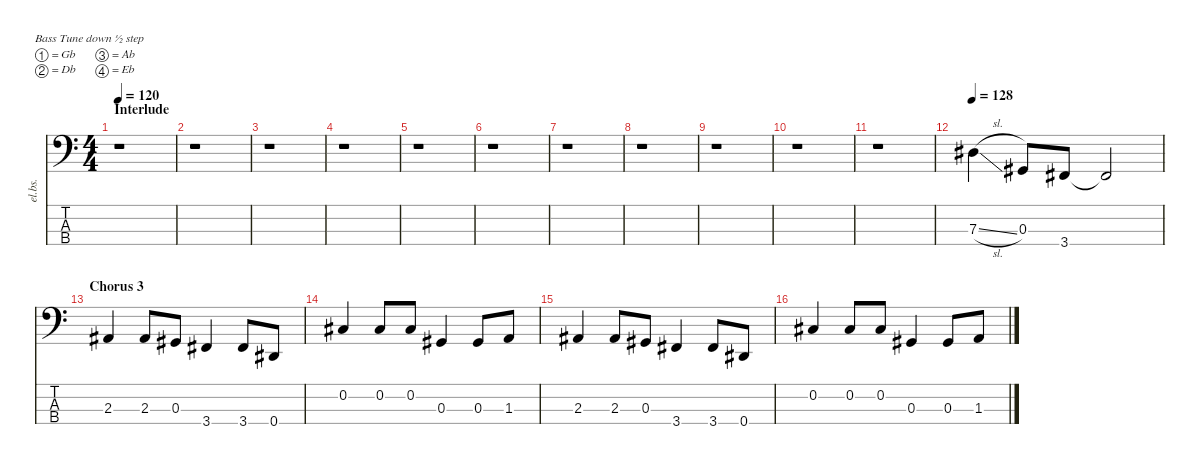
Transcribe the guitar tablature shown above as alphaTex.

\defaultSystemsLayout 4
\hideDynamics
\bracketExtendMode nobrackets
\otherSystemsTrackNameOrientation horizontal
\track ("D'arcy Wretzky" "el.bs.") {instrument electricbasspick}
\staff {score tabs}
\tuning (Gb2 Db2 Ab1 Eb1)
\ts (4 4)
\section ("" "Interlude")
\tempo 120
\clef f4
\ks c
r.1{dy mf beam Down} |
r.1{beam Down} |
r.1{beam Down} |
r.1{beam Down} |
r.1{beam Down} |
r.1{beam Down} |
r.1{beam Down} |
r.1{beam Down} |
r.1{beam Down} |
r.1{beam Down} |
r.1{beam Down} |
\tempo 128
7.3{sl acc #}.4{beam Down} 0.3{acc #}.8{beam Up} 3.4{acc #}.8{beam Up} 3.4{t acc #}.2{beam Up} |
\section ("" "Chorus 3")
2.3{acc #}.4{beam Up} 2.3{acc #}.8{beam Up} 0.3{acc #}.8{beam Up} 3.4{acc #}.4{beam Up} 3.4{acc #}.8{beam Up} 0.4{acc #}.8{beam Up} |
0.2{acc #}.4{beam Up} 0.2{acc #}.8{beam Up} 0.2{acc #}.8{beam Up} 0.3{acc #}.4{beam Up} 0.3{acc #}.8{beam Up} 1.3.8{beam Up} |
2.3{acc #}.4{beam Up} 2.3{acc #}.8{beam Up} 0.3{acc #}.8{beam Up} 3.4{acc #}.4{beam Up} 3.4{acc #}.8{beam Up} 0.4{acc #}.8{beam Up} |
0.2{acc #}.4{beam Up} 0.2{acc #}.8{beam Up} 0.2{acc #}.8{beam Up} 0.3{acc #}.4{beam Up} 0.3{acc #}.8{beam Up} 1.3.8{beam Up}
